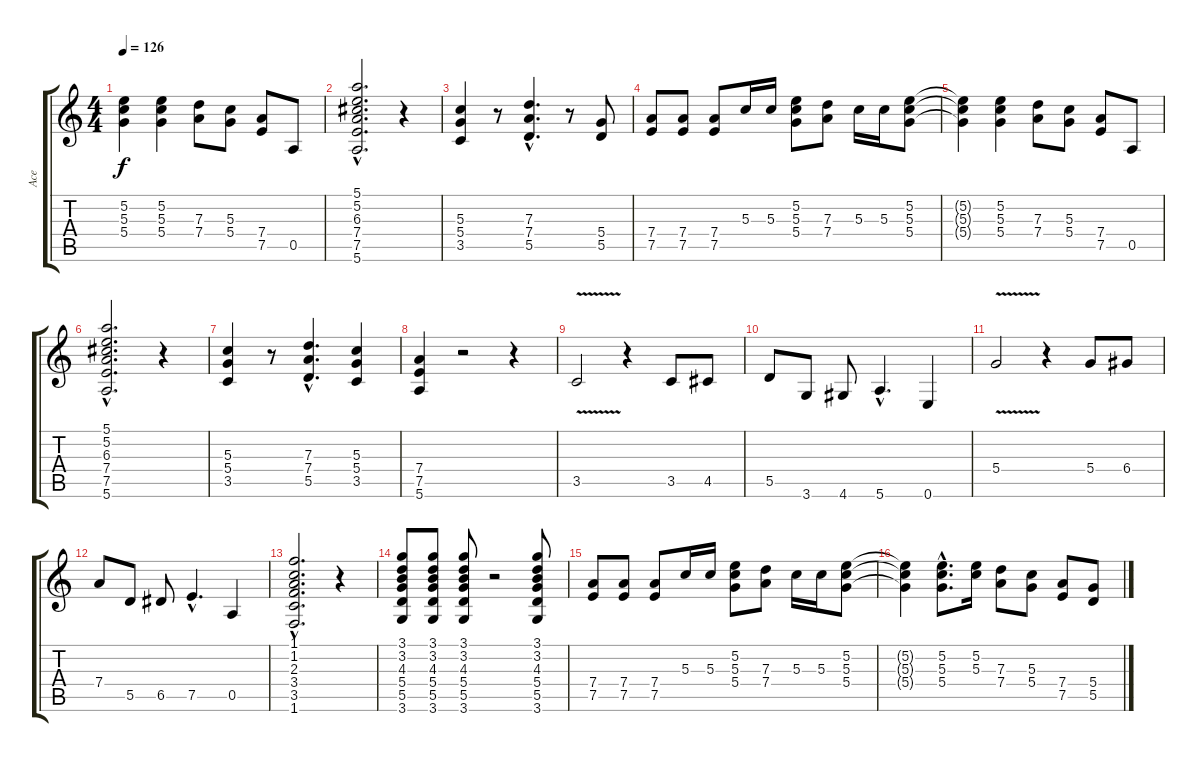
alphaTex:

\track ("Ace" "Ace") {instrument overdrivenguitar}
\staff {score tabs}
\tuning (E4 B3 G3 D3 A2 E2) {hide}
\ts (4 4)
\tempo 126
\clef g2
\ks c
(5.2{t} 5.3{t} 5.4{t}).4{dy f} (5.2 5.3 5.4).4 (7.3 7.4).8 (5.3 5.4).8 (7.4 7.5).8 0.5.8 |
(5.1{hac} 5.2{hac} 6.3{hac} 7.4{hac} 7.5{hac} 5.6{hac}).2{d} r.4 |
(5.3 5.4 3.5).4 r.8 (7.3{hac} 7.4{hac} 5.5{hac}).4{d} r.8 (5.4 5.5).8 |
(7.4 7.5).8 (7.4 7.5).8 (7.4 7.5).8 5.3.16 5.3.16 (5.2 5.3 5.4).8 (7.3 7.4).8 5.3.16 5.3.16 (5.2 5.3 5.4).8 |
(5.2{t} 5.3{t} 5.4{t}).4 (5.2 5.3 5.4).4 (7.3 7.4).8 (5.3 5.4).8 (7.4 7.5).8 0.5.8 |
(5.1{hac} 5.2{hac} 6.3{hac} 7.4{hac} 7.5{hac} 5.6{hac}).2{d} r.4 |
(5.3 5.4 3.5).4 r.8 (7.3{hac} 7.4{hac} 5.5{hac}).4{d} (5.3 5.4 3.5).4 |
(7.4 7.5 5.6).4 r.2 r.4 |
3.5{v}.2 r.4 3.5.8 4.5.8 |
5.5.8 3.6.8 4.6.8 5.6{hac}.4{d} 0.6.4 |
5.4{v}.2 r.4 5.4.8 6.4.8 |
7.4.8 5.5.8 6.5.8 7.5{hac}.4{d} 0.5.4 |
(1.1{hac} 1.2{hac} 2.3{hac} 3.4{hac} 3.5{hac} 1.6{hac}).2{d} r.4 |
(3.1 3.2 4.3 5.4 5.5 3.6).8 (3.1 3.2 4.3 5.4 5.5 3.6).8 (3.1 3.2 4.3 5.4 5.5 3.6).8 r.2 (3.1 3.2 4.3 5.4 5.5 3.6).8 |
(7.4 7.5).8 (7.4 7.5).8 (7.4 7.5).8 5.3.16 5.3.16 (5.2 5.3 5.4).8 (7.3 7.4).8 5.3.16 5.3.16 (5.2 5.3 5.4).8 |
(5.2{t} 5.3{t} 5.4{t}).4 (5.2{hac} 5.3{hac} 5.4{hac}).8{d} (5.2 5.3).16 (7.3 7.4).8 (5.3 5.4).8 (7.4 7.5).8 (5.4 5.5).8
